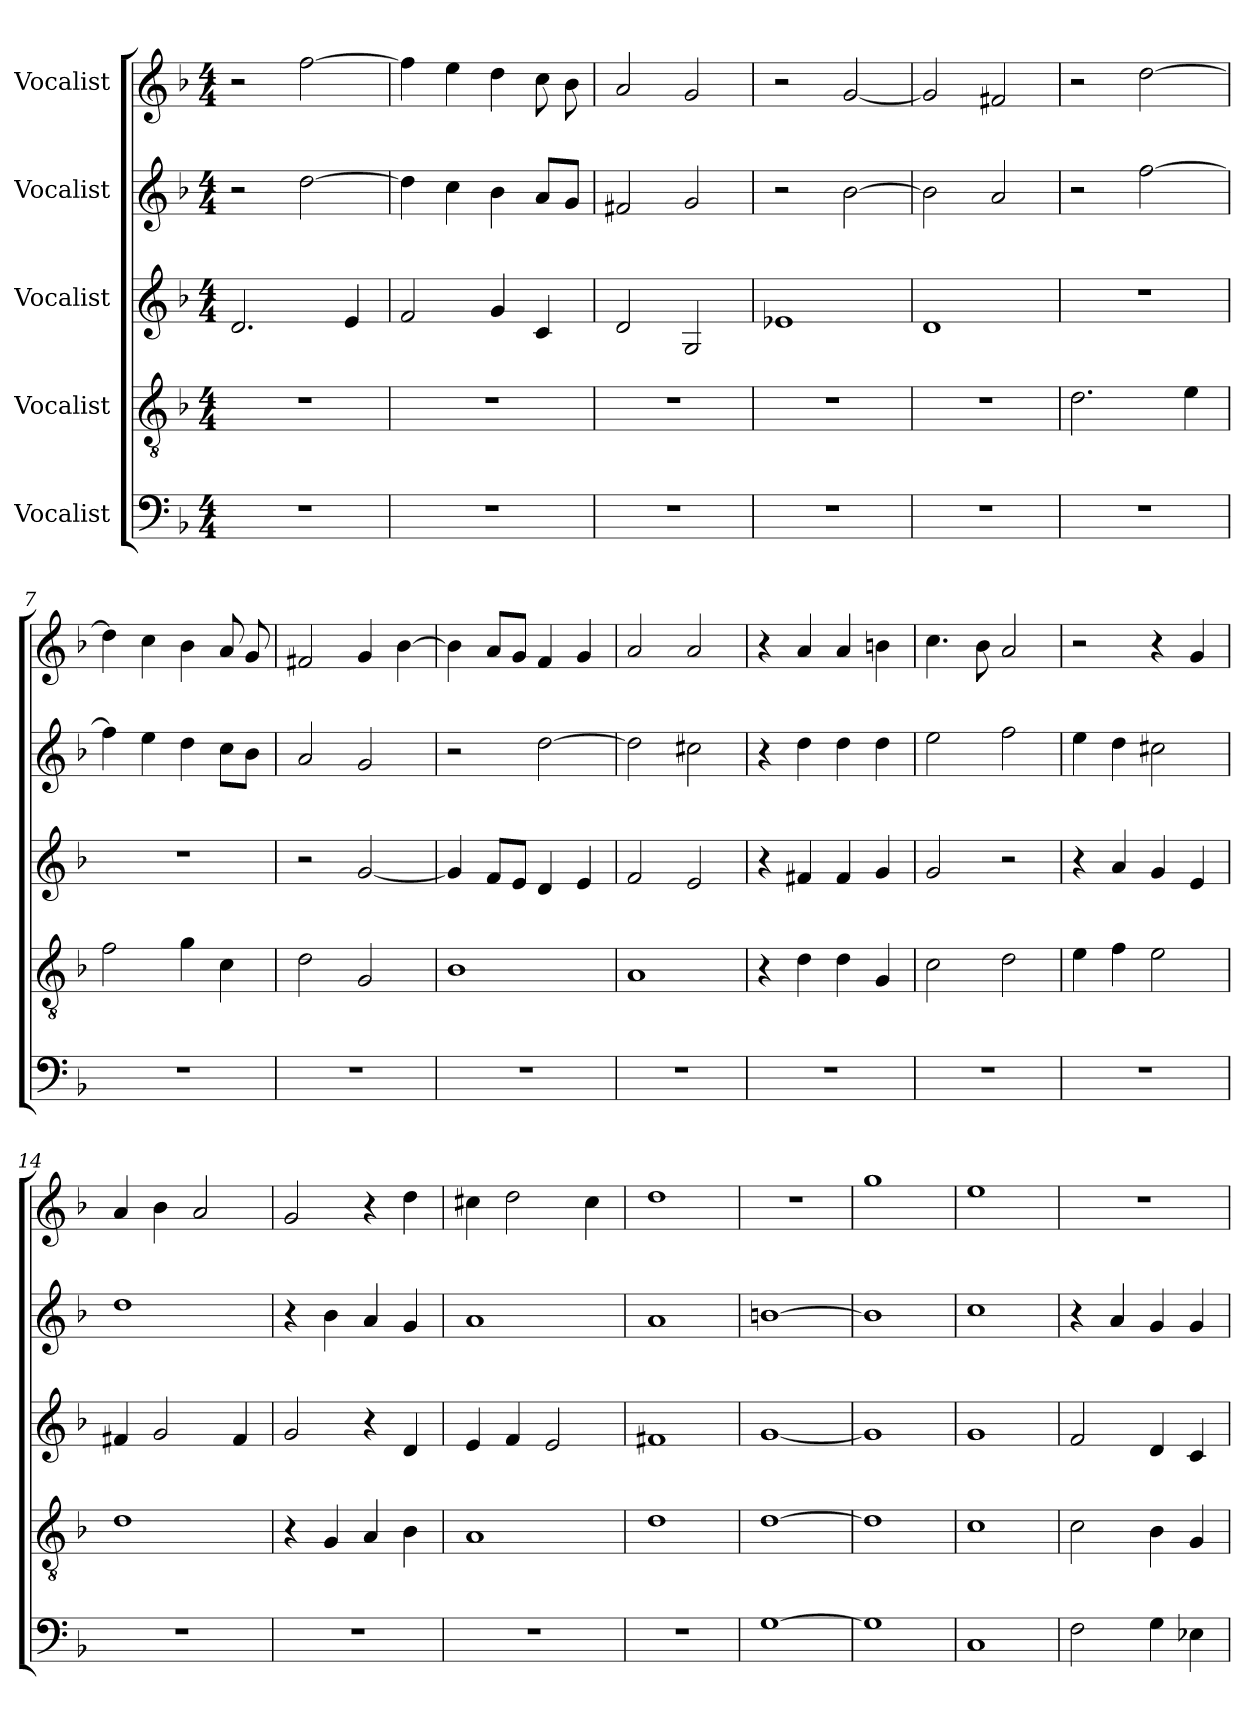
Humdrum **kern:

**kern	**kern	**kern	**kern	**kern
*part5	*part4	*part3	*part2	*part1
*staff5	*staff4	*staff3	*staff2	*staff1
*I"Vocalist	*I"Vocalist	*I"Vocalist	*I"Vocalist	*I"Vocalist
*clefF4	*clefGv2	*clefG2	*clefG2	*clefG2
*k[b-]	*k[b-]	*k[b-]	*k[b-]	*k[b-]
*M4/4	*M4/4	*M4/4	*M4/4	*M4/4
*MM120	*MM120	*MM120	*MM120	*MM120
=1	=1	=1	=1	=1
1r	1r	2.d/	2r	2r
.	.	.	[2dd\	[2ff\
.	.	4e/	.	.
=2	=2	=2	=2	=2
1r	1r	2f/	4dd\]	4ff\]
.	.	.	4cc\	4ee\
.	.	4g/	4b-\	4dd\
.	.	4c/	8a/L	8cc\
.	.	.	8g/J	8b-\
=3	=3	=3	=3	=3
1r	1r	2d/	2f#X/	2a/
.	.	2G/	2g/	2g/
=4	=4	=4	=4	=4
1r	1r	1e-X	2r	2r
.	.	.	[2b-\	[2g/
=5	=5	=5	=5	=5
1r	1r	1d	2b-\]	2g/]
.	.	.	2a/	2f#X/
=6	=6	=6	=6	=6
1r	2.d\	1r	2r	2r
.	.	.	[2ff\	[2dd\
.	4e\	.	.	.
=7	=7	=7	=7	=7
1r	2f\	1r	4ff\]	4dd\]
.	.	.	4ee\	4cc\
.	4g\	.	4dd\	4b-\
.	4c\	.	8cc\L	8a/
.	.	.	8b-\J	8g/
=8	=8	=8	=8	=8
1r	2d\	2r	2a/	2f#X/
.	2G/	[2g/	2g/	4g/
.	.	.	.	[4b-\
=9	=9	=9	=9	=9
1r	1B-	4g/]	2r	4b-\]
.	.	8f/L	.	8a/L
.	.	8e/J	.	8g/J
.	.	4d/	[2dd\	4f/
.	.	4e/	.	4g/
=10	=10	=10	=10	=10
1r	1A	2f/	2dd\]	2a/
.	.	2e/	2cc#X\	2a/
=11	=11	=11	=11	=11
1r	4r	4r	4r	4r
.	4d\	4f#X/	4dd\	4a/
.	4d\	4f#/	4dd\	4a/
.	4G/	4g/	4dd\	4bn\
=12	=12	=12	=12	=12
1r	2c\	2g/	2ee\	4.cc\
.	.	.	.	8b-\
.	2d\	2r	2ff\	2a/
=13	=13	=13	=13	=13
1r	4e\	4r	4ee\	2r
.	4f\	4a/	4dd\	.
.	2e\	4g/	2cc#X\	4r
.	.	4e/	.	4g/
=14	=14	=14	=14	=14
1r	1d	4f#X/	1dd	4a/
.	.	2g/	.	4b-\
.	.	.	.	2a/
.	.	4f#/	.	.
=15	=15	=15	=15	=15
1r	4r	2g/	4r	2g/
.	4G/	.	4b-\	.
.	4A/	4r	4a/	4r
.	4B-\	4d/	4g/	4dd\
=16	=16	=16	=16	=16
1r	1A	4e/	1a	4cc#X\
.	.	4f/	.	2dd\
.	.	2e/	.	.
.	.	.	.	4cc#\
=17	=17	=17	=17	=17
1r	1d	1f#X	1a	1dd
=18	=18	=18	=18	=18
[1G	[1d	[1g	[1bn	1r
=19	=19	=19	=19	=19
1G]	1d]	1g]	1b]	1gg
=20	=20	=20	=20	=20
1C	1c	1g	1cc	1ee
=21	=21	=21	=21	=21
2F\	2c\	2f/	4r	1r
.	.	.	4a/	.
4G\	4B-\	4d/	4g/	.
4E-X\	4G/	4c/	4g/	.
=	=	=	=	=
*-	*-	*-	*-	*-
